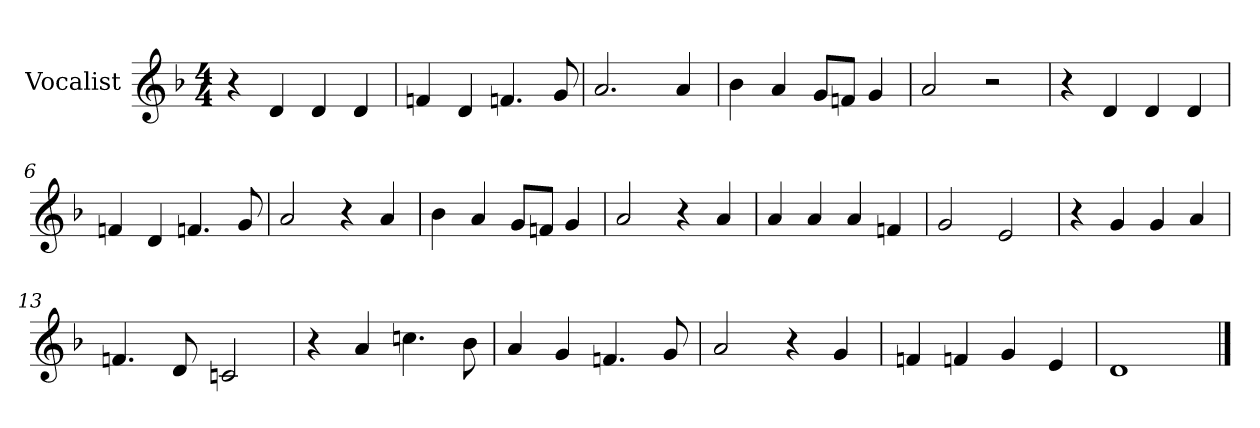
**kern
*part1
*staff1
*I"Vocalist
*k[b-]
*d:
*M4/4
=
4r
4d
4d
4d
=1
4fn
4d
4.fn
8g
=2
2.a
4a
=3
4b-
4a
8gL
8fnJ
4g
=4
2a
2r
=5
4r
4d
4d
4d
=6
4fn
4d
4.fn
8g
=7
2a
4r
4a
=8
4b-
4a
8gL
8fnJ
4g
=9
2a
4r
4a
=10
4a
4a
4a
4fn
=11
2g
2e
=12
4r
4g
4g
4a
=13
4.fn
8d
2cn
=14
4r
4a
4.ccn
8b-
=15
4a
4g
4.fn
8g
=16
2a
4r
4g
=17
4fn
4fn
4g
4e
=18
1d
==
*-
